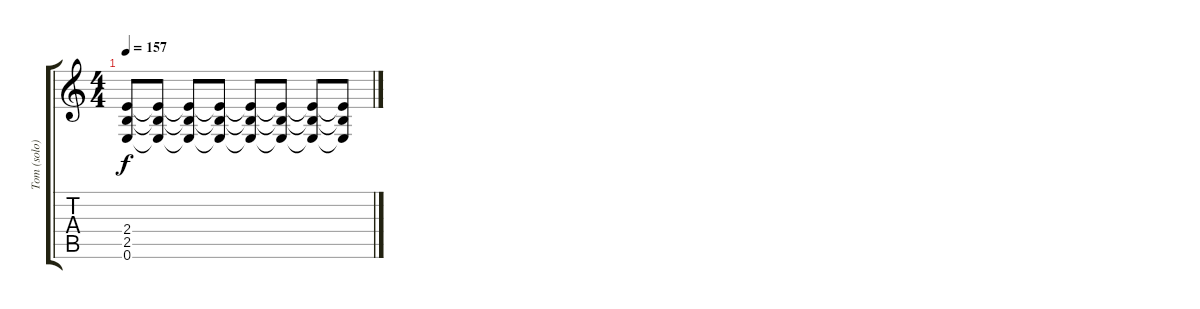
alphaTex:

\track ("Tom (solo)" "Tom (solo)") {instrument distortionguitar}
\staff {score tabs}
\tuning (E4 B3 G3 D3 A2 E2) {hide}
\ts (4 4)
\tempo 157
\clef g2
\ks c
(2.4{t} 2.5{t} 0.6{t}).8{dy f volume 7} (2.4{t} 2.5{t} 0.6{t}).8 (2.4{t} 2.5{t} 0.6{t}).8{volume 5} (2.4{t} 2.5{t} 0.6{t}).8 (2.4{t} 2.5{t} 0.6{t}).8{volume 3} (2.4{t} 2.5{t} 0.6{t}).8 (2.4{t} 2.5{t} 0.6{t}).8{volume 1} (2.4{t} 2.5{t} 0.6{t}).8
